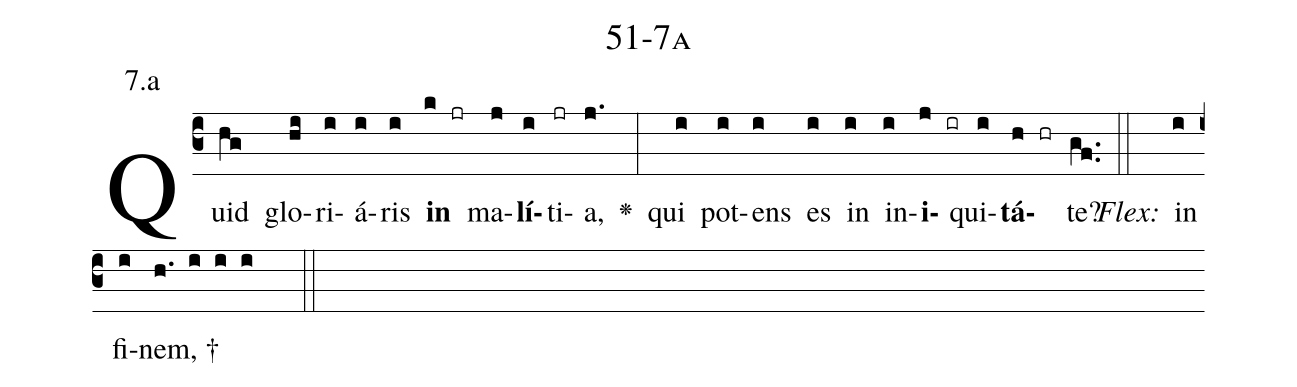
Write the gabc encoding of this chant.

name: 51-7a;
annotation: 7.a;
%%
(c3)Quid(hg) glo(hi)ri(i)á(i)ris(i) <b>in</b>(k jr) ma(j)<b>lí</b>(i)ti(jr)a,(j.) <v>\greheightstar</v>(:) qui(i) pot(i)ens(i) es(i) in(i) in(i)<b>i</b>(j ir)qui(i)<b>tá</b>(h hr)te?(gf..) (::)
<i>Flex:</i>()  in(i) fi(i)nem, †(h. i i i  ::)

%E(i) u(i) o(j) u(i) a(h) e.(gf..) (::)
